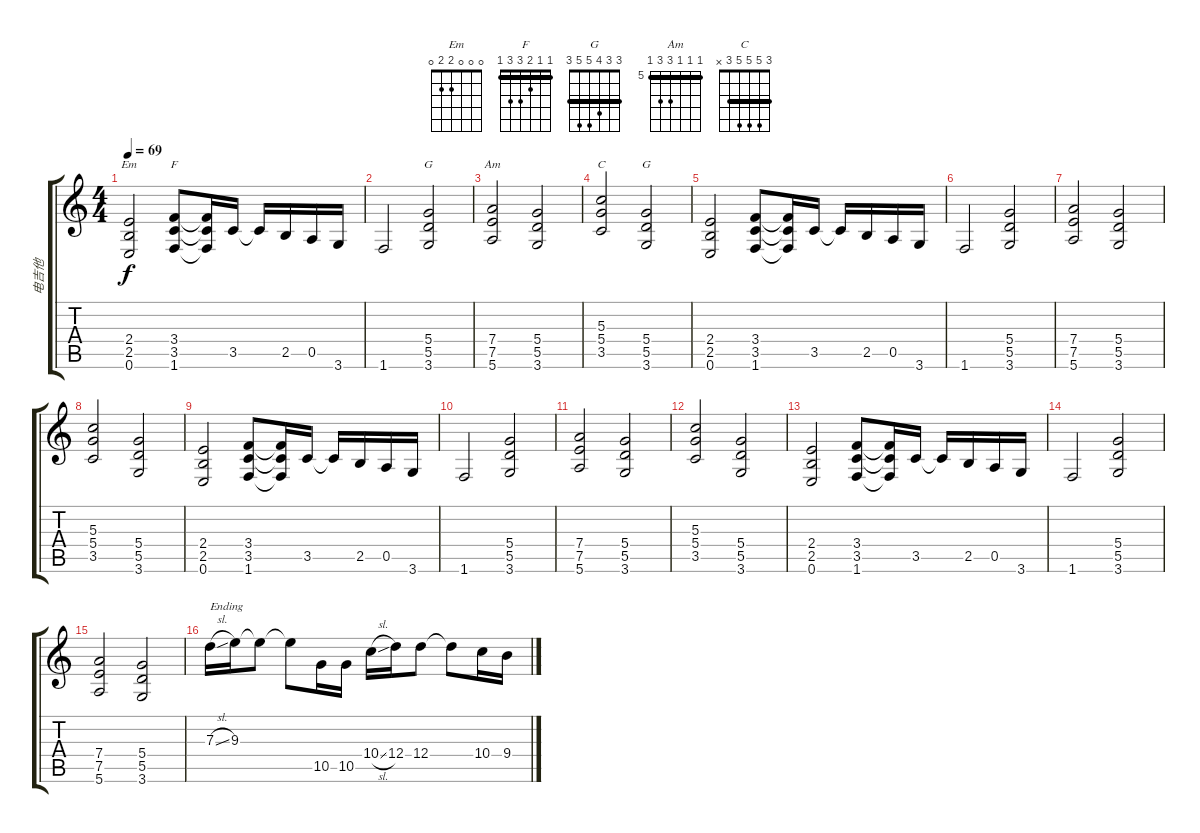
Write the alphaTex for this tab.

\track ("电吉他" "电吉他") {instrument distortionguitar}
\staff {score tabs}
\tuning (E4 B3 G3 D3 A2 E2) {hide}
\chord ("Em" 0 0 0 2 2 0)
\chord ("F" 1 1 2 3 3 1) {barre 1}
\chord ("G" 3 3 4 5 5 3)
\chord ("Am" 5 5 5 7 7 5) {firstfret 5 barre 5}
\chord ("C" 3 5 5 5 3 x) {barre 3}
\chord ("G" 3 3 4 5 5 3) {barre 3}
\ts (4 4)
\tempo 69
\clef g2
\ks c
(2.4 2.5 0.6).2{ch "Em" dy f} (3.4 3.5 1.6).8{ch "F"} (3.4{t} 3.5{t} 1.6{t}).16 3.5.16 3.5{t}.16 2.5.16 0.5.16 3.6.16 |
1.6.2 (5.4 5.5 3.6).2{ch "G"} |
(7.4 7.5 5.6).2{ch "Am"} (5.4 5.5 3.6).2 |
(5.3 5.4 3.5).2{ch "C"} (5.4 5.5 3.6).2{ch "G"} |
(2.4 2.5 0.6).2 (3.4 3.5 1.6).8 (3.4{t} 3.5{t} 1.6{t}).16 3.5.16 3.5{t}.16 2.5.16 0.5.16 3.6.16 |
1.6.2 (5.4 5.5 3.6).2 |
(7.4 7.5 5.6).2 (5.4 5.5 3.6).2 |
(5.3 5.4 3.5).2 (5.4 5.5 3.6).2 |
(2.4 2.5 0.6).2 (3.4 3.5 1.6).8 (3.4{t} 3.5{t} 1.6{t}).16 3.5.16 3.5{t}.16 2.5.16 0.5.16 3.6.16 |
1.6.2 (5.4 5.5 3.6).2 |
(7.4 7.5 5.6).2 (5.4 5.5 3.6).2 |
(5.3 5.4 3.5).2 (5.4 5.5 3.6).2 |
(2.4 2.5 0.6).2 (3.4 3.5 1.6).8 (3.4{t} 3.5{t} 1.6{t}).16 3.5.16 3.5{t}.16 2.5.16 0.5.16 3.6.16 |
1.6.2 (5.4 5.5 3.6).2 |
(7.4 7.5 5.6).2 (5.4 5.5 3.6).2 |
7.3{sl}.16{txt "Ending" volume 16 instrument overdrivenguitar} 9.3.16 9.3{t}.8 9.3{t}.8 10.5.16 10.5.16 10.4{sl}.16 12.4.16 12.4.8 12.4{t}.8 10.4.16 9.4.16
